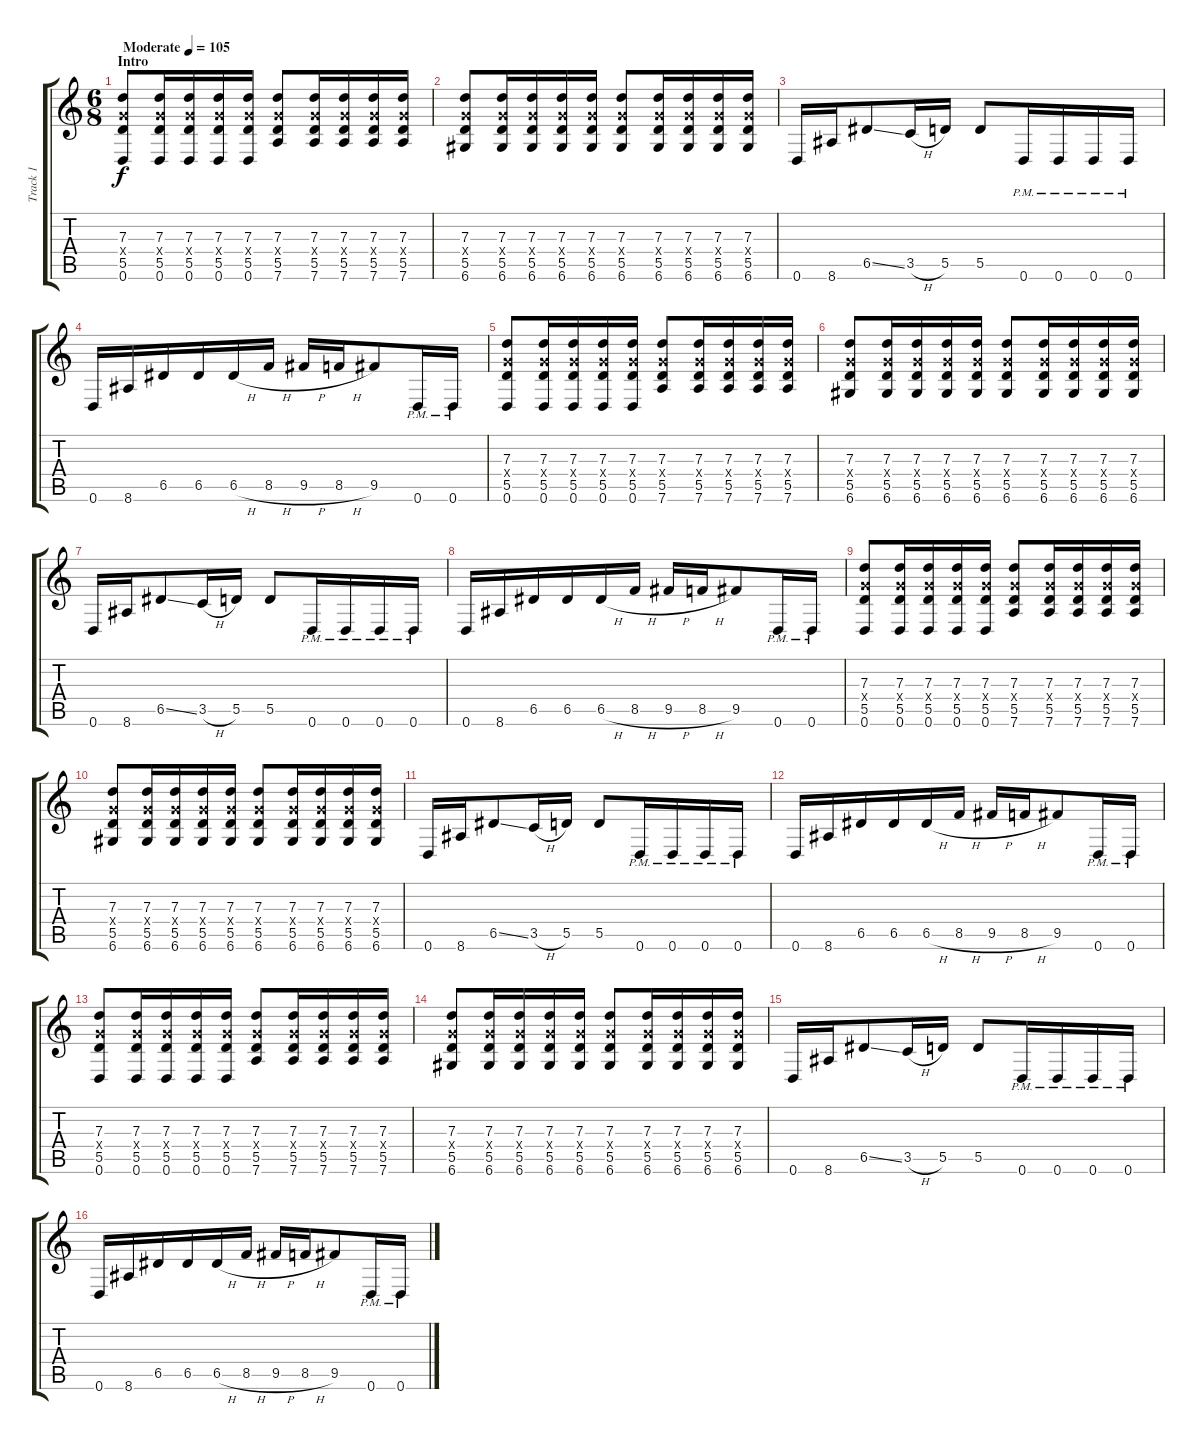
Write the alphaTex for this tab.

\track ("Track 1" "Track 1") {instrument distortionguitar}
\staff {score tabs}
\tuning (E4 B3 G3 D3 A2 D2) {hide}
\ts (6 8)
\section ("" "Intro")
\tempo (105 "Moderate")
\clef g2
\ks c
(7.3 5.4{x} 5.5 0.6).8{dy f instrument distortionguitar} (7.3 5.4{x} 5.5 0.6).16 (7.3 5.4{x} 5.5 0.6).16 (7.3 5.4{x} 5.5 0.6).16 (7.3 5.4{x} 5.5 0.6).16 (7.3 5.4{x} 5.5 7.6).8 (7.3 5.4{x} 5.5 7.6).16 (7.3 5.4{x} 5.5 7.6).16 (7.3 5.4{x} 5.5 7.6).16 (7.3 5.4{x} 5.5 7.6).16 |
(7.3 5.4{x} 5.5 6.6).8 (7.3 5.4{x} 5.5 6.6).16 (7.3 5.4{x} 5.5 6.6).16 (7.3 5.4{x} 5.5 6.6).16 (7.3 5.4{x} 5.5 6.6).16 (7.3 5.4{x} 5.5 6.6).8 (7.3 5.4{x} 5.5 6.6).16 (7.3 5.4{x} 5.5 6.6).16 (7.3 5.4{x} 5.5 6.6).16 (7.3 5.4{x} 5.5 6.6).16 |
0.6.16 8.6.16 6.5{ss}.8 3.5{h}.16 5.5.16 5.5.8 0.6{pm}.16 0.6{pm}.16 0.6{pm}.16 0.6{pm}.16 |
0.6.16 8.6.16 6.5.16 6.5.16 6.5{h}.16 8.5{h}.16 9.5{h}.16 8.5{h}.16 9.5.8 0.6{pm}.16 0.6{pm}.16 |
(7.3 5.4{x} 5.5 0.6).8 (7.3 5.4{x} 5.5 0.6).16 (7.3 5.4{x} 5.5 0.6).16 (7.3 5.4{x} 5.5 0.6).16 (7.3 5.4{x} 5.5 0.6).16 (7.3 5.4{x} 5.5 7.6).8 (7.3 5.4{x} 5.5 7.6).16 (7.3 5.4{x} 5.5 7.6).16 (7.3 5.4{x} 5.5 7.6).16 (7.3 5.4{x} 5.5 7.6).16 |
(7.3 5.4{x} 5.5 6.6).8 (7.3 5.4{x} 5.5 6.6).16 (7.3 5.4{x} 5.5 6.6).16 (7.3 5.4{x} 5.5 6.6).16 (7.3 5.4{x} 5.5 6.6).16 (7.3 5.4{x} 5.5 6.6).8 (7.3 5.4{x} 5.5 6.6).16 (7.3 5.4{x} 5.5 6.6).16 (7.3 5.4{x} 5.5 6.6).16 (7.3 5.4{x} 5.5 6.6).16 |
0.6.16 8.6.16 6.5{ss}.8 3.5{h}.16 5.5.16 5.5.8 0.6{pm}.16 0.6{pm}.16 0.6{pm}.16 0.6{pm}.16 |
0.6.16 8.6.16 6.5.16 6.5.16 6.5{h}.16 8.5{h}.16 9.5{h}.16 8.5{h}.16 9.5.8 0.6{pm}.16 0.6{pm}.16 |
(7.3 5.4{x} 5.5 0.6).8 (7.3 5.4{x} 5.5 0.6).16 (7.3 5.4{x} 5.5 0.6).16 (7.3 5.4{x} 5.5 0.6).16 (7.3 5.4{x} 5.5 0.6).16 (7.3 5.4{x} 5.5 7.6).8 (7.3 5.4{x} 5.5 7.6).16 (7.3 5.4{x} 5.5 7.6).16 (7.3 5.4{x} 5.5 7.6).16 (7.3 5.4{x} 5.5 7.6).16 |
(7.3 5.4{x} 5.5 6.6).8 (7.3 5.4{x} 5.5 6.6).16 (7.3 5.4{x} 5.5 6.6).16 (7.3 5.4{x} 5.5 6.6).16 (7.3 5.4{x} 5.5 6.6).16 (7.3 5.4{x} 5.5 6.6).8 (7.3 5.4{x} 5.5 6.6).16 (7.3 5.4{x} 5.5 6.6).16 (7.3 5.4{x} 5.5 6.6).16 (7.3 5.4{x} 5.5 6.6).16 |
0.6.16 8.6.16 6.5{ss}.8 3.5{h}.16 5.5.16 5.5.8 0.6{pm}.16 0.6{pm}.16 0.6{pm}.16 0.6{pm}.16 |
0.6.16 8.6.16 6.5.16 6.5.16 6.5{h}.16 8.5{h}.16 9.5{h}.16 8.5{h}.16 9.5.8 0.6{pm}.16 0.6{pm}.16 |
(7.3 5.4{x} 5.5 0.6).8 (7.3 5.4{x} 5.5 0.6).16 (7.3 5.4{x} 5.5 0.6).16 (7.3 5.4{x} 5.5 0.6).16 (7.3 5.4{x} 5.5 0.6).16 (7.3 5.4{x} 5.5 7.6).8 (7.3 5.4{x} 5.5 7.6).16 (7.3 5.4{x} 5.5 7.6).16 (7.3 5.4{x} 5.5 7.6).16 (7.3 5.4{x} 5.5 7.6).16 |
(7.3 5.4{x} 5.5 6.6).8 (7.3 5.4{x} 5.5 6.6).16 (7.3 5.4{x} 5.5 6.6).16 (7.3 5.4{x} 5.5 6.6).16 (7.3 5.4{x} 5.5 6.6).16 (7.3 5.4{x} 5.5 6.6).8 (7.3 5.4{x} 5.5 6.6).16 (7.3 5.4{x} 5.5 6.6).16 (7.3 5.4{x} 5.5 6.6).16 (7.3 5.4{x} 5.5 6.6).16 |
0.6.16 8.6.16 6.5{ss}.8 3.5{h}.16 5.5.16 5.5.8 0.6{pm}.16 0.6{pm}.16 0.6{pm}.16 0.6{pm}.16 |
0.6.16 8.6.16 6.5.16 6.5.16 6.5{h}.16 8.5{h}.16 9.5{h}.16 8.5{h}.16 9.5.8 0.6{pm}.16 0.6{pm}.16
